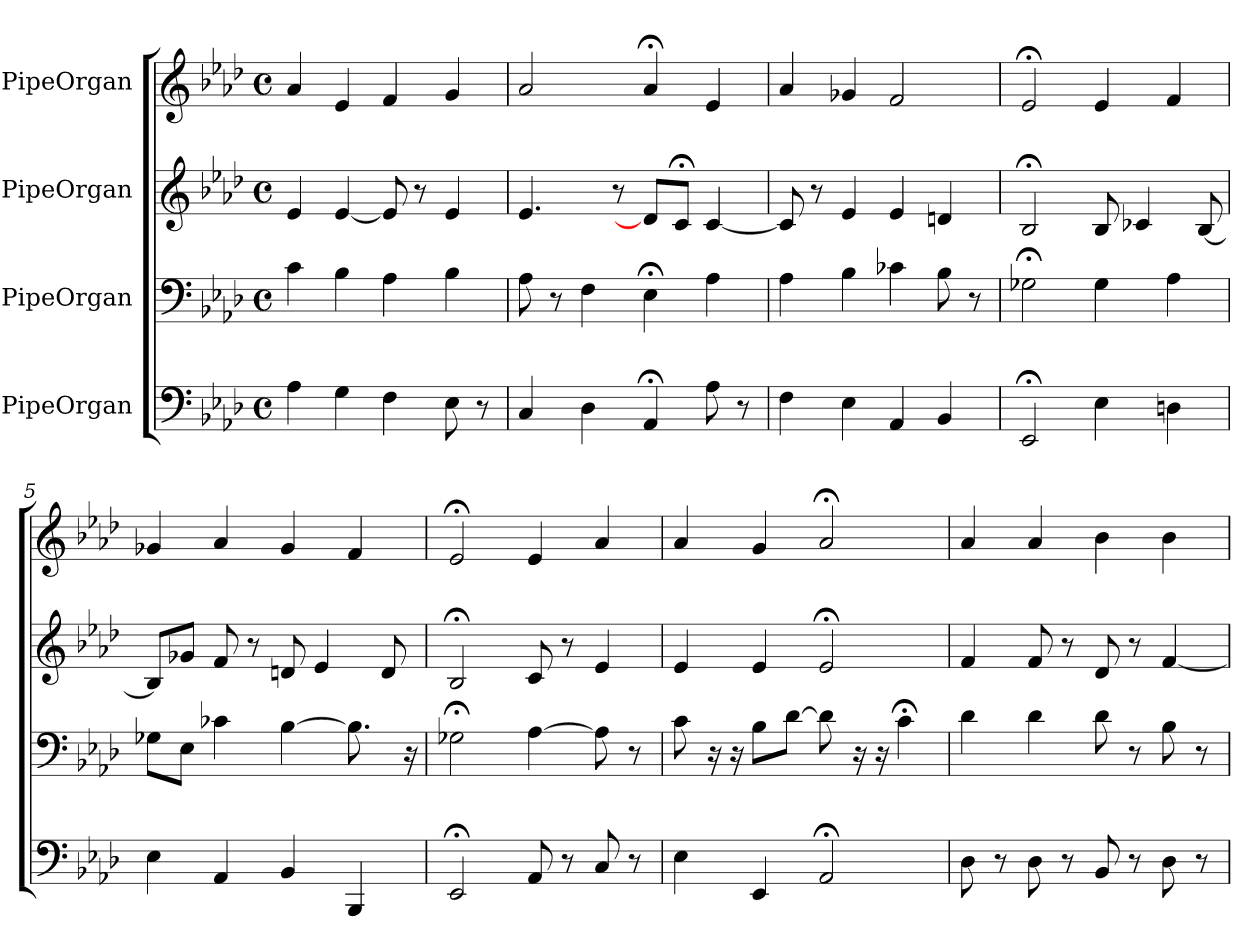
**kern	**kern	**kern	**kern
*part4	*part3	*part2	*part1
*staff4	*staff3	*staff2	*staff1
*I"PipeOrgan	*I"PipeOrgan	*I"PipeOrgan	*I"PipeOrgan
*clefF4	*clefF4	*clefG2	*clefG2
*k[b-e-a-d-]	*k[b-e-a-d-]	*k[b-e-a-d-]	*k[b-e-a-d-]
*A-:	*A-:	*A-:	*A-:
*M4/4	*M4/4	*M4/4	*M4/4
*met(c)	*met(c)	*met(c)	*met(c)
*MM60	*MM60	*MM60	*MM60
=1	=1	=1	=1
4A-	4c	4e-	4a-
4G	4B-	[4e-	4e-
4F	4A-	8e-]	4f
.	.	8r	.
8E-	4B-	4e-	4g
8r	.	.	.
=2	=2	=2	=2
4C	8A-	4.e-	2a-
.	8r	.	.
4D-	4F	.	.
.	.	8r	.
4AA-;<	4E-;<	8d-/L]	4a-;<
.	.	8c;</J	.
8A-	4A-	[4c	4e-
8r	.	.	.
=3	=3	=3	=3
4F	4A-	8c]	4a-
.	.	8r	.
4E-	4B-	4e-	4g-X
4AA-	4c-X	4e-	2f
4BB-	8B-	4dn	.
.	8r	.	.
=4	=4	=4	=4
2EE-;<	2G-X;<	2B-;<	2e-;<
4E-	4G-	8B-	4e-
.	.	4c-X	.
4Dn	4A-	.	4f
.	.	[8B-	.
=5	=5	=5	=5
4E-	8G-X\L	8B-/L]	4g-X
.	8E-\J	8g-X/J	.
4AA-	4c-X	8f	4a-
.	.	8r	.
4BB-	[4B-	8dn	4g-
.	.	4e-	.
4BBB-	8.B-]	.	4f
.	.	8d	.
.	16r	.	.
=6	=6	=6	=6
2EE-;<	2G-X;<	2B-;<	2e-;<
8AA-	[4A-	8c	4e-
8r	.	8r	.
8C	8A-]	4e-	4a-
8r	8r	.	.
=7	=7	=7	=7
4E-	8c	4e-	4a-
.	16r	.	.
.	16r	.	.
4EE-	8B-\L	4e-	4g
.	[8d-\J	.	.
2AA-;<	8d-]	2e-;<	2a-;<
.	16r	.	.
.	16r	.	.
.	4c;<	.	.
=8	=8	=8	=8
8D-	4d-	4f	4a-
8r	.	.	.
8D-	4d-	8f	4a-
8r	.	8r	.
8BB-	8d-	8d-	4b-
8r	8r	8r	.
8D-	8B-	[4f	4b-
8r	8r	.	.
=	=	=	=
*-	*-	*-	*-
